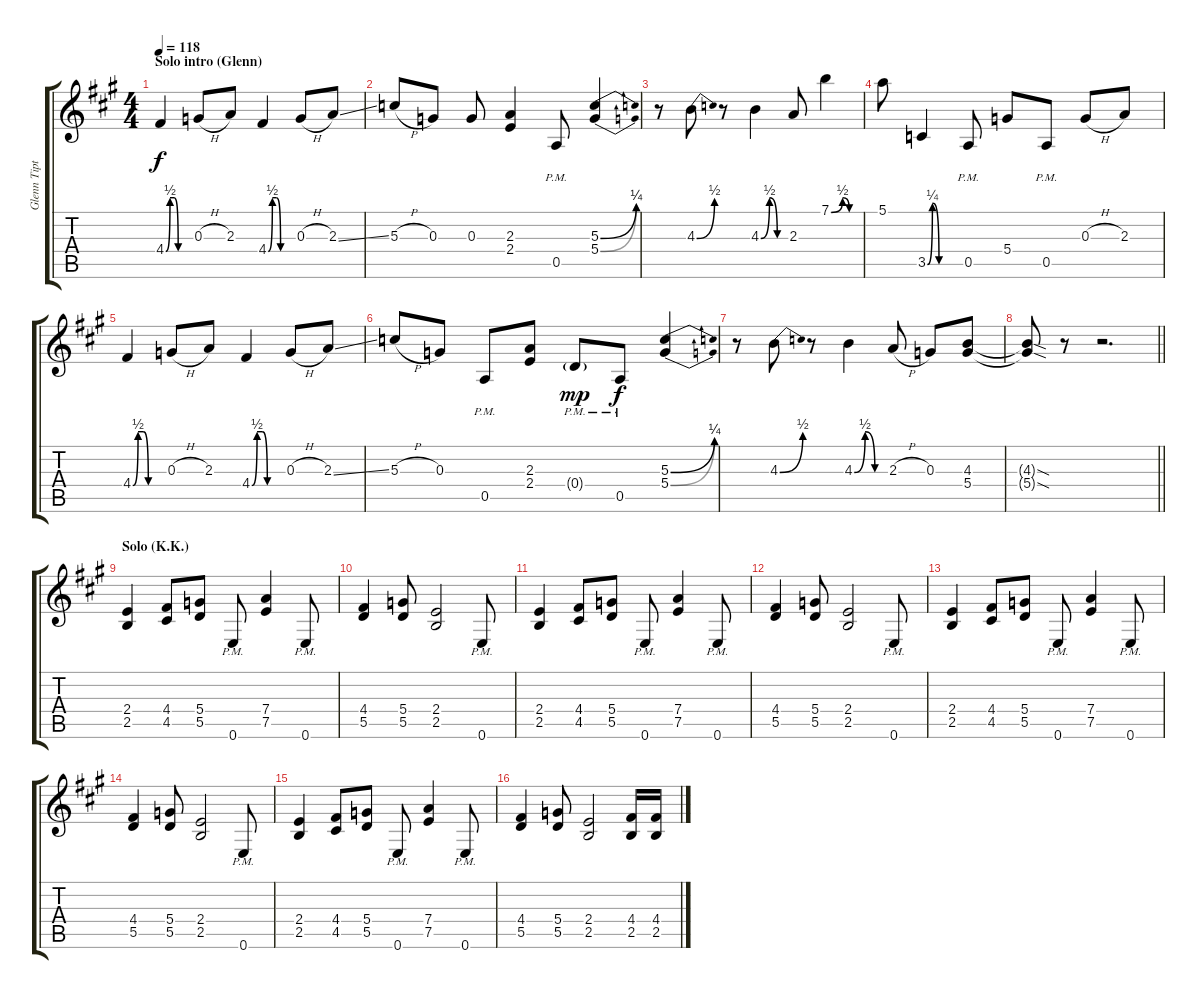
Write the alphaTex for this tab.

\track ("Glenn Tipton" "Glenn Tipt") {instrument overdrivenguitar}
\staff {score tabs}
\tuning (E4 B3 G3 D3 A2 E2) {hide}
\ts (4 4)
\section ("" "Solo intro (Glenn)")
\tempo 118
\clef g2
\ks f#minor
4.4{be (custom 0 0 10 2 20 2 30 0 60 0)}.4{dy f} 0.3{h}.8 2.3.8 4.4{be (custom 0 0 10 2 20 2 30 0 60 0)}.4 0.3{h}.8 2.3{ss}.8 |
5.3{h}.8 0.3.8 0.3.8 (2.3 2.4).4 0.5{pm}.8 (5.3{be (bend 0 0 60 1)} 5.4{be (bend 0 0 60 1)}).4 |
r.8 4.3{be (bend 0 0 60 2)}.8 r.8 4.3{be (custom 0 0 21 2 40 0 60 0)}.4 2.3.8 7.1{be (custom 0 0 24 2 38 0 60 0)}.4 |
5.1.8 3.5{be (custom 0 0 9 1 21 0 30 0 60 0)}.4 0.5{pm}.8 5.4.8 0.5{pm}.8 0.3{h}.8 2.3.8 |
4.4{be (custom 0 0 10 2 20 2 30 0 60 0)}.4 0.3{h}.8 2.3.8 4.4{be (custom 0 0 10 2 20 2 30 0 60 0)}.4 0.3{h}.8 2.3{ss}.8 |
5.3{h}.8 0.3.8 0.5{pm}.8 (2.3 2.4).8 0.4{g pm}.8{dy mp} 0.5{pm}.8{dy f} (5.3{be (bend 0 0 60 1)} 5.4{be (bend 0 0 60 1)}).4 |
r.8 4.3{be (bend 0 0 60 2)}.8 r.8 4.3{be (custom 0 0 21 2 40 0 60 0)}.4 2.3{h}.8 0.3.8 (4.3 5.4).8 |
\barLineRight lightlight
(4.3{sod t} 5.4{sod t}).8 r.8 r.2{d} |
\section ("" "Solo (K.K.)")
(2.4 2.5).4 (4.4 4.5).8 (5.4 5.5).8 0.6{pm}.8 (7.4 7.5).4 0.6{pm}.8 |
(4.4 5.5).4 (5.4 5.5).8 (2.4 2.5).2 0.6{pm}.8 |
(2.4 2.5).4 (4.4 4.5).8 (5.4 5.5).8 0.6{pm}.8 (7.4 7.5).4 0.6{pm}.8 |
(4.4 5.5).4 (5.4 5.5).8 (2.4 2.5).2 0.6{pm}.8 |
(2.4 2.5).4 (4.4 4.5).8 (5.4 5.5).8 0.6{pm}.8 (7.4 7.5).4 0.6{pm}.8 |
(4.4 5.5).4 (5.4 5.5).8 (2.4 2.5).2 0.6{pm}.8 |
(2.4 2.5).4 (4.4 4.5).8 (5.4 5.5).8 0.6{pm}.8 (7.4 7.5).4 0.6{pm}.8 |
(4.4 5.5).4 (5.4 5.5).8 (2.4 2.5).2 (4.4 2.5).16 (4.4 2.5).16
